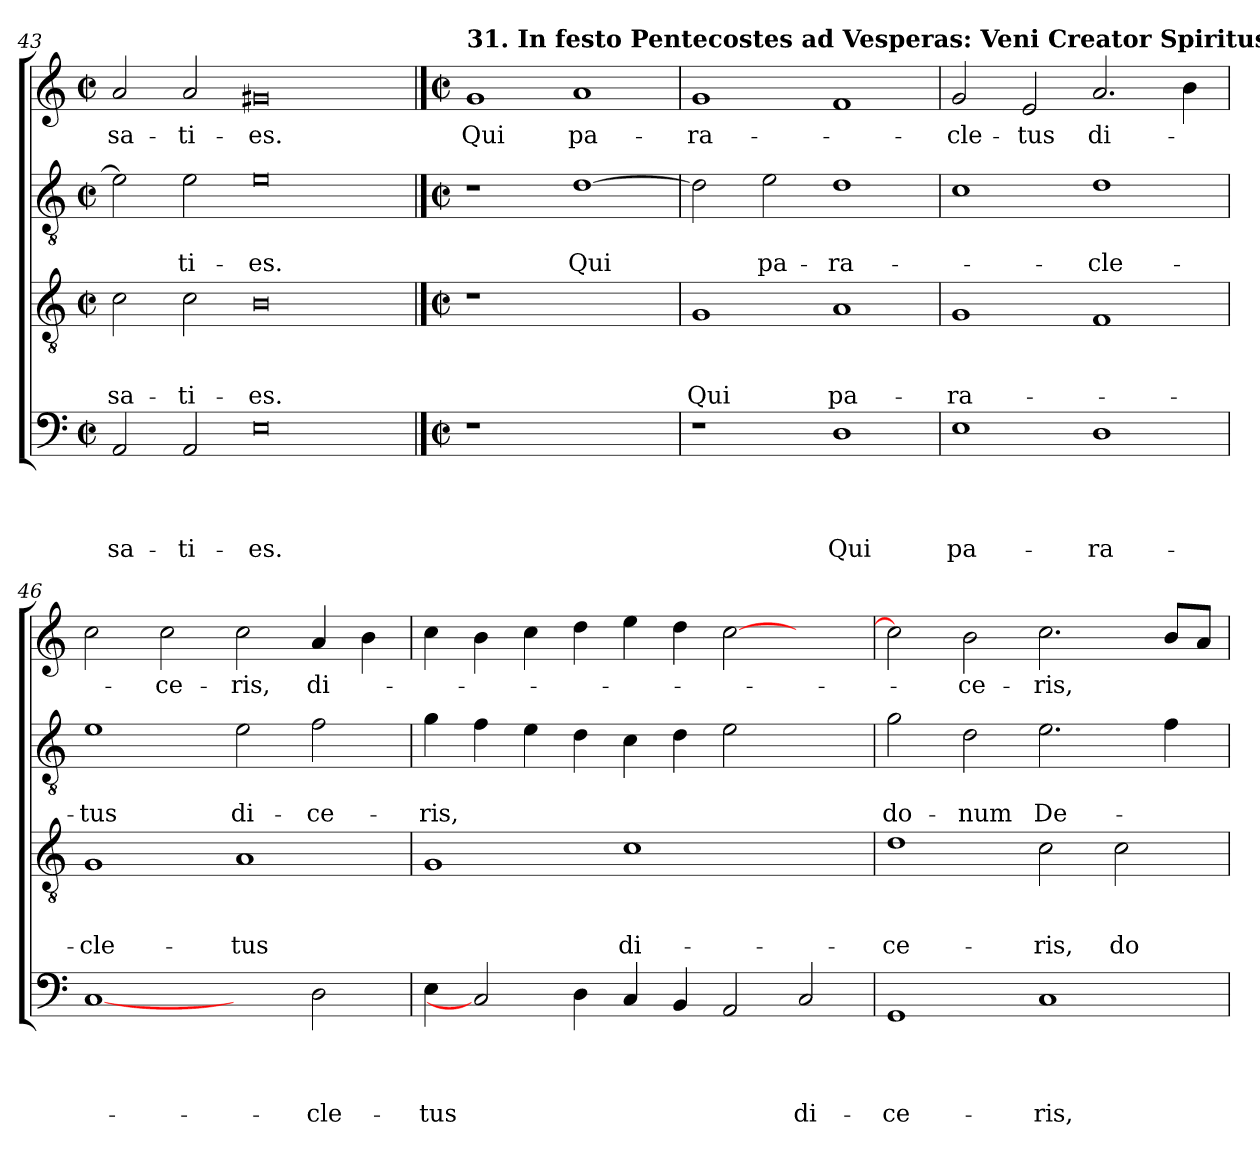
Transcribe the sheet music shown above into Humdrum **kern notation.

**kern	**text	**text	**text	**text	**kern	**text	**text	**text	**kern	**text	**text	**kern	**text
*part4	*part4	*part4	*part4	*part4	*part3	*part3	*part3	*part3	*part2	*part2	*part2	*part1	*part1
*staff4	*staff4	*staff4	*staff4	*staff4	*staff3	*staff3	*staff3	*staff3	*staff2	*staff2	*staff2	*staff1	*staff1
*clefF4	*	*	*	*	*clefGv2	*	*	*	*clefGv2	*	*	*clefG2	*
*k[]	*	*	*	*	*k[]	*	*	*	*k[]	*	*	*k[]	*
*C:	*	*	*	*	*C:	*	*	*	*C:	*	*	*C:	*
*M2/2	*	*	*	*	*M2/2	*	*	*	*M2/2	*	*	*M2/2	*
*met(c|)	*	*	*	*	*met(c|)	*	*	*	*met(c|)	*	*	*met(c|)	*
=43	=43	=43	=43	=43	=43	=43	=43	=43	=43	=43	=43	=43	=43
!	!	!	!	!LO:LY:b	!	!	!	!LO:LY:b	!	!	!	!	!LO:LY:b
2AA/	.	.	.	sa-	2c\	.	.	sa-	2e\]	.	.	2a/	sa-
!	!	!	!	!LO:LY:b	!	!	!	!LO:LY:b	!	!	!LO:LY:b	!	!LO:LY:b
2AA/	.	.	.	-ti-	2c\	.	.	-ti-	2e\	.	-ti-	2a/	-ti-
!	!	!	!	!LO:LY:b	!	!	!	!LO:LY:b	!	!	!LO:LY:b	!	!LO:LY:b
0E	.	.	.	-es.	0B	.	.	-es.	0e	.	-es.	0g#X	-es.
!!LO:PB:g=z
==43X1	==43X1	==43X1	==43X1	==43X1	==43X1	==43X1	==43X1	==43X1	==43X1	==43X1	==43X1	==43X1	==43X1
*M2/2	*	*	*	*	*M2/2	*	*	*	*M2/2	*	*	*M2/2	*
*met(c|)	*	*	*	*	*met(c|)	*	*	*	*met(c|)	*	*	*met(c|)	*
!	!	!	!	!	!	!	!	!	!	!	!	!LO:TX:a:B:t=31. In festo Pentecostes ad Vesperas&colon; Veni Creator Spiritus, &c.	!
!	!	!	!	!	!	!	!	!	!	!	!	!	!LO:LY:b
1r	.	.	.	.	1r	.	.	.	1r	.	.	1g	Qui
!	!	!	!	!	!	!	!	!	!	!	!LO:LY:b	!	!LO:LY:b
1ryy	.	.	.	.	1ryy	.	.	.	[1d	.	Qui	1a	pa-
=44	=44	=44	=44	=44	=44	=44	=44	=44	=44	=44	=44	=44	=44
!	!	!	!	!	!	!	!	!LO:LY:b	!	!	!	!	!LO:LY:b
1r	.	.	.	.	1G	.	.	Qui	2d\]	.	.	1g	-ra-
!	!	!	!	!	!	!	!	!	!	!	!LO:LY:b	!	!
.	.	.	.	.	.	.	.	.	2e\	.	pa-	.	.
!	!	!	!	!LO:LY:b	!	!	!	!LO:LY:b	!	!	!LO:LY:b	!	!
1D	.	.	.	Qui	1A	.	.	pa-	1d	.	-ra-	1f	.
=45	=45	=45	=45	=45	=45	=45	=45	=45	=45	=45	=45	=45	=45
!	!	!	!	!LO:LY:b	!	!	!	!LO:LY:b	!	!	!	!	!LO:LY:b
1E	.	.	.	pa-	1G	.	.	-ra-	1c	.	.	2g/	-cle-
!	!	!	!	!	!	!	!	!	!	!	!	!	!LO:LY:b
.	.	.	.	.	.	.	.	.	.	.	.	2e/	-tus
!	!	!	!	!LO:LY:b	!	!	!	!	!	!	!LO:LY:b	!	!LO:LY:b
1D	.	.	.	-ra-	1F	.	.	.	1d	.	-cle-	2.a/	di-
.	.	.	.	.	.	.	.	.	.	.	.	4b\	.
=46	=46	=46	=46	=46	=46	=46	=46	=46	=46	=46	=46	=46	=46
!	!	!	!	!	!	!	!	!LO:LY:b	!	!	!LO:LY:b	!	!
[1C	.	.	.	.	1G	.	.	-cle-	1e	.	-tus	2cc\	.
!	!	!	!	!	!	!	!	!	!	!	!	!	!LO:LY:b
.	.	.	.	.	.	.	.	.	.	.	.	2cc\	-ce-
!	!	!	!	!	!	!	!	!LO:LY:b	!	!	!LO:LY:b	!	!LO:LY:b
2ryy	.	.	.	.	1A	.	.	-tus	2e\	.	di-	2cc\	-ris,
!	!	!	!	!LO:LY:b	!	!	!	!	!	!	!LO:LY:b	!	!LO:LY:b
2D\	.	.	.	-cle-	.	.	.	.	2f\	.	-ce-	4a/	di-
.	.	.	.	.	.	.	.	.	.	.	.	4b\	.
=47	=47	=47	=47	=47	=47	=47	=47	=47	=47	=47	=47	=47	=47
!	!	!	!	!LO:LY:b	!	!	!	!	!	!	!LO:LY:b	!	!
4E\	.	.	.	-tus	1G	.	.	.	4g\	.	-ris,	4cc\	.
2C]	.	.	.	.	.	.	.	.	4f\	.	.	4b\	.
.	.	.	.	.	.	.	.	.	4e\	.	.	4cc\	.
4D\	.	.	.	.	.	.	.	.	4d\	.	.	4dd\	.
!	!	!	!	!	!	!	!	!LO:LY:b	!	!	!	!	!
4C/	.	.	.	.	1c	.	.	di-	4c\	.	.	4ee\	.
4BB/	.	.	.	.	.	.	.	.	4d\	.	.	4dd\	.
2AA/	.	.	.	.	.	.	.	.	2e\	.	.	[2cc\	.
!	!	!	!	!LO:LY:b	!	!	!	!	!	!	!	!	!
2C/	.	.	.	di-	2ryy	.	.	.	2ryy	.	.	2ryy	.
!!LO:LB:g=z
=48	=48	=48	=48	=48	=48	=48	=48	=48	=48	=48	=48	=48	=48
!	!	!	!	!LO:LY:b	!	!	!	!LO:LY:b	!	!	!LO:LY:b	!	!
1GG	.	.	.	-ce-	1d	.	.	-ce-	2g\	.	do-	2cc\]	.
!	!	!	!	!	!	!	!	!	!	!	!LO:LY:b	!	!LO:LY:b
.	.	.	.	.	.	.	.	.	2d\	.	-num	2b\	-ce-
!	!	!	!	!LO:LY:b	!	!	!	!LO:LY:b	!	!	!LO:LY:b	!	!LO:LY:b
1C	.	.	.	-ris,	2c\	.	.	-ris,	2.e\	.	De-	2.cc\	-ris,
!	!	!	!	!	!	!	!	!LO:LY:b	!	!	!	!	!
.	.	.	.	.	2c\	.	.	do-	.	.	.	.	.
.	.	.	.	.	.	.	.	.	4f\	.	.	8b/L	.
.	.	.	.	.	.	.	.	.	.	.	.	8a/J	.
=	=	=	=	=	=	=	=	=	=	=	=	=	=
*-	*-	*-	*-	*-	*-	*-	*-	*-	*-	*-	*-	*-	*-
